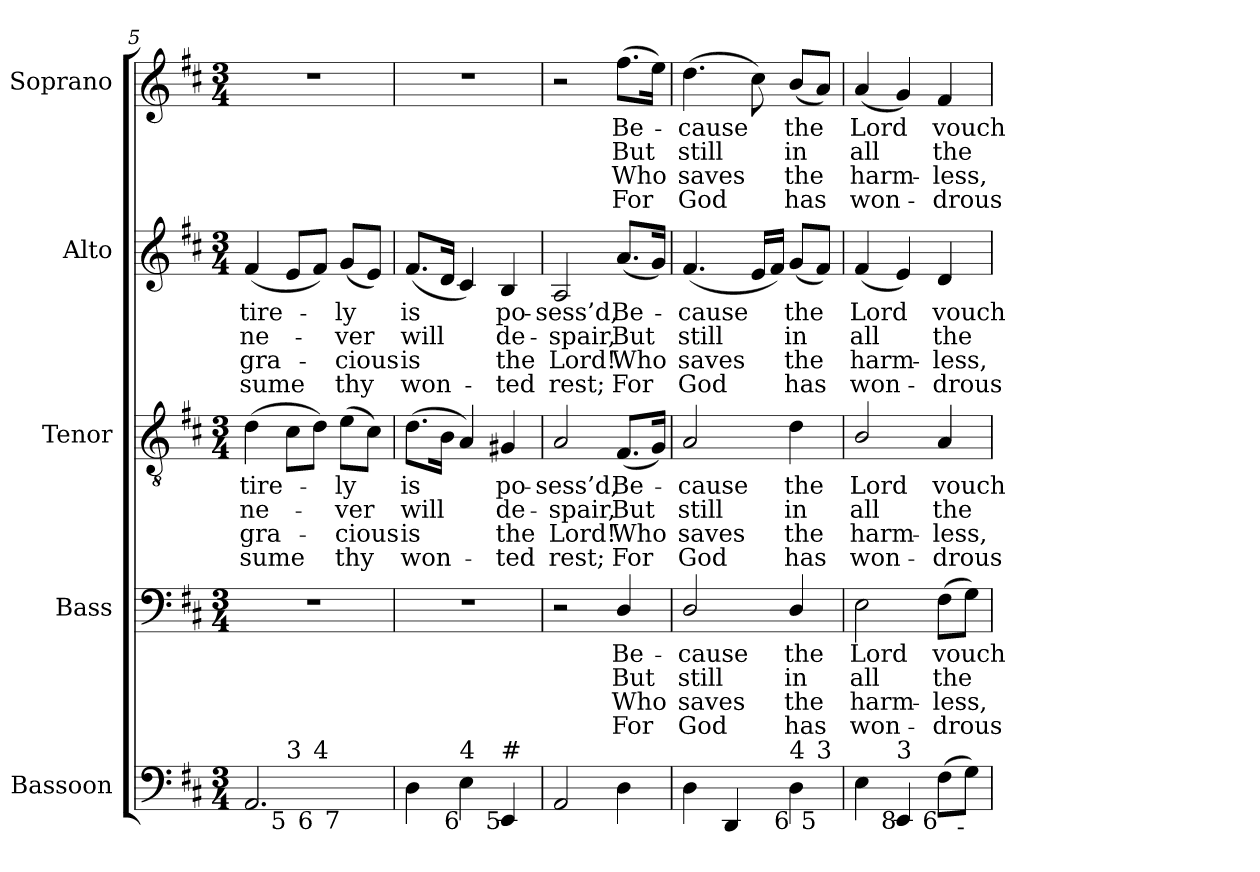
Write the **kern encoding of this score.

**kern	**kern	**text	**text	**text	**text	**kern	**text	**text	**text	**text	**kern	**text	**text	**text	**text	**kern	**text	**text	**text	**text
*part5	*part4	*part4	*part4	*part4	*part4	*part3	*part3	*part3	*part3	*part3	*part2	*part2	*part2	*part2	*part2	*part1	*part1	*part1	*part1	*part1
*staff5	*staff4	*staff4	*staff4	*staff4	*staff4	*staff3	*staff3	*staff3	*staff3	*staff3	*staff2	*staff2	*staff2	*staff2	*staff2	*staff1	*staff1	*staff1	*staff1	*staff1
*I"Bassoon	*I"Bass	*	*	*	*	*I"Tenor	*	*	*	*	*I"Alto	*	*	*	*	*I"Soprano	*	*	*	*
*I'Bsn.	*I'B.	*	*	*	*	*I'T.	*	*	*	*	*I'A.	*	*	*	*	*I'S.	*	*	*	*
*clefF4	*clefF4	*	*	*	*	*clefGv2	*	*	*	*	*clefG2	*	*	*	*	*clefG2	*	*	*	*
*	*	*	*	*	*	*ITrd7c12	*	*	*	*	*	*	*	*	*	*	*	*	*	*
*k[f#c#]	*k[f#c#]	*	*	*	*	*k[f#c#]	*	*	*	*	*k[f#c#]	*	*	*	*	*k[f#c#]	*	*	*	*
*D:	*D:	*	*	*	*	*D:	*	*	*	*	*D:	*	*	*	*	*D:	*	*	*	*
*M3/4	*M3/4	*	*	*	*	*M3/4	*	*	*	*	*M3/4	*	*	*	*	*M3/4	*	*	*	*
=5	=5	=5	=5	=5	=5	=5	=5	=5	=5	=5	=5	=5	=5	=5	=5	=5	=5	=5	=5	=5
!	!LO:N:vis=1	!	!	!	!	!	!	!	!	!	!	!	!	!	!	!	!	!	!	!
!	!	!	!	!	!	!	!LO:LY:b:color=#000000	!LO:LY:b:color=#000000	!LO:LY:b:color=#000000	!LO:LY:b:color=#000000	!	!	!	!	!	!	!	!	!	!
!LO:TX:b:rj:t=6	!	!	!	!	!	!	!	!	!	!	!	!	!	!	!	!	!	!	!	!
!LO:TX:t=4	!	!	!	!	!	!	!	!	!	!	!	!	!	!	!	!	!	!	!	!
!	!	!	!	!	!	!	!	!	!	!	!	!LO:LY:b:color=#000000	!LO:LY:b:color=#000000	!LO:LY:b:color=#000000	!LO:LY:b:color=#000000	!LO:N:vis=1	!	!	!	!
*^	*	*	*	*	*	*	*	*	*	*	*	*	*	*	*	*	*	*	*	*
*	*^	*	*	*	*	*	*	*	*	*	*	*	*	*	*	*	*	*	*	*	*
*	*	*^	*	*	*	*	*	*	*	*	*	*	*	*	*	*	*	*	*	*	*	*
2.AAi/	4ryy	4.ryy	2ryy	2.r	.	.	.	.	(4Di\	-tire-	ne-	-gra-	-sume	(4f#i/	-tire-	ne-	-gra-	-sume	2.r	.	.	.	.
!	!LO:TX:b:rj:t=5	!	!	!	!	!	!	!	!	!	!	!	!	!	!	!	!	!	!	!	!	!	!
!	!LO:TX:t=3	!	!	!	!	!	!	!	!	!	!	!	!	!	!	!	!	!	!	!	!	!	!
.	2ryy	.	.	.	.	.	.	.	8C#i\L	.	.	.	.	8ei/L	.	.	.	.	.	.	.	.	.
!	!	!LO:TX:b:rj:t=6	!	!	!	!	!	!	!	!	!	!	!	!	!	!	!	!	!	!	!	!	!
!	!	!LO:TX:t=4	!	!	!	!	!	!	!	!	!	!	!	!	!	!	!	!	!	!	!	!	!
.	.	4.ryy	.	.	.	.	.	.	8Di\J)	.	.	.	.	8f#i/J)	.	.	.	.	.	.	.	.	.
!	!	!	!	!	!	!	!	!	!	!LO:LY:b:color=#000000	!LO:LY:b:color=#000000	!LO:LY:b:color=#000000	!LO:LY:b:color=#000000	!	!	!	!	!	!	!	!	!	!
!	!	!	!LO:TX:b:rj:t=7	!	!	!	!	!	!	!	!	!	!	!	!	!	!	!	!	!	!	!	!
!	!	!	!	!	!	!	!	!	!	!	!	!	!	!	!LO:LY:b:color=#000000	!LO:LY:b:color=#000000	!LO:LY:b:color=#000000	!LO:LY:b:color=#000000	!	!	!	!	!
.	.	.	4ryy	.	.	.	.	.	(8Ei\L	-ly	-ver	cious	thy	(8gi/L	-ly	-ver	cious	thy	.	.	.	.	.
.	.	.	.	.	.	.	.	.	8C#i\J)	.	.	.	.	8ei/J)	.	.	.	.	.	.	.	.	.
=6	=6	=6	=6	=6	=6	=6	=6	=6	=6	=6	=6	=6	=6	=6	=6	=6	=6	=6	=6	=6	=6	=6	=6
!	!	!	!	!LO:N:vis=1	!	!	!	!	!	!	!	!	!	!	!	!	!	!	!	!	!	!	!
*v	*v	*v	*v	*	*	*	*	*	*	*	*	*	*	*	*	*	*	*	*	*	*	*	*
*^	*	*	*	*	*	*	*	*	*	*	*	*	*	*	*	*	*	*	*	*
*	*^	*	*	*	*	*	*	*	*	*	*	*	*	*	*	*	*	*	*	*	*
*	*	*^	*	*	*	*	*	*	*	*	*	*	*	*	*	*	*	*	*	*	*	*
!	!	!	!	!	!	!	!	!	!	!LO:LY:b:color=#000000	!LO:LY:b:color=#000000	!LO:LY:b:color=#000000	!LO:LY:b:color=#000000	!	!	!	!	!	!	!	!	!	!
*v	*v	*v	*v	*	*	*	*	*	*	*	*	*	*	*	*	*	*	*	*	*	*	*	*
*^	*	*	*	*	*	*	*	*	*	*	*	*	*	*	*	*	*	*	*	*
*	*^	*	*	*	*	*	*	*	*	*	*	*	*	*	*	*	*	*	*	*	*
*	*	*^	*	*	*	*	*	*	*	*	*	*	*	*	*	*	*	*	*	*	*	*
!	!	!	!	!	!	!	!	!	!	!	!	!	!	!	!LO:LY:b:color=#000000	!LO:LY:b:color=#000000	!LO:LY:b:color=#000000	!LO:LY:b:color=#000000	!LO:N:vis=1	!	!	!	!
*v	*v	*v	*v	*	*	*	*	*	*	*	*	*	*	*	*	*	*	*	*	*	*	*	*
4Di\	2.r	.	.	.	.	(8.Di\L	is	will	is	won-	(8.f#i/L	is	will	is	won-	2.r	.	.	.	.
.	.	.	.	.	.	16BBi\Jk	.	.	.	.	16di/Jk	.	.	.	.	.	.	.	.	.
!LO:TX:b:rj:t=6	!	!	!	!	!	!	!	!	!	!	!	!	!	!	!	!	!	!	!	!
!LO:TX:t=4	!	!	!	!	!	!	!	!	!	!	!	!	!	!	!	!	!	!	!	!
4Ei\	.	.	.	.	.	4AAi/)	.	.	.	.	4c#i/)	.	.	.	.	.	.	.	.	.
!	!	!	!	!	!	!	!LO:LY:b:color=#000000	!LO:LY:b:color=#000000	!LO:LY:b:color=#000000	!LO:LY:b:color=#000000	!	!	!	!	!	!	!	!	!	!
!LO:TX:b:rj:t=5	!	!	!	!	!	!	!	!	!	!	!	!	!	!	!	!	!	!	!	!
!LO:TX:t=#	!	!	!	!	!	!	!	!	!	!	!	!	!	!	!	!	!	!	!	!
!	!	!	!	!	!	!	!	!	!	!	!	!LO:LY:b:color=#000000	!LO:LY:b:color=#000000	!LO:LY:b:color=#000000	!LO:LY:b:color=#000000	!	!	!	!	!
4EEi/	.	.	.	.	.	4GG#Xi/	po-	de-	-the	ted	4Bi/	po-	de-	-the	ted	.	.	.	.	.
!!LO:LB:g=z
=7	=7	=7	=7	=7	=7	=7	=7	=7	=7	=7	=7	=7	=7	=7	=7	=7	=7	=7	=7	=7
!	!	!	!	!	!	!	!LO:LY:b:color=#000000	!LO:LY:b:color=#000000	!LO:LY:b:color=#000000	!LO:LY:b:color=#000000	!	!	!	!	!	!	!	!	!	!
!	!	!	!	!	!	!	!	!	!	!	!	!LO:LY:b:color=#000000	!LO:LY:b:color=#000000	!LO:LY:b:color=#000000	!LO:LY:b:color=#000000	!	!	!	!	!
2AAi/	2r	.	.	.	.	2AAi/	-sess’d,	-spair,	Lord!	rest;	2Ai/	-sess’d,	-spair,	Lord!	rest;	2r	.	.	.	.
!	!	!LO:LY:b:color=#000000	!LO:LY:b:color=#000000	!LO:LY:b:color=#000000	!LO:LY:b:color=#000000	!	!	!	!	!	!	!	!	!	!	!	!	!	!	!
!	!	!	!	!	!	!	!LO:LY:b:color=#000000	!LO:LY:b:color=#000000	!LO:LY:b:color=#000000	!LO:LY:b:color=#000000	!	!	!	!	!	!	!	!	!	!
!	!	!	!	!	!	!	!	!	!	!	!	!LO:LY:b:color=#000000	!LO:LY:b:color=#000000	!LO:LY:b:color=#000000	!LO:LY:b:color=#000000	!	!	!	!	!
!	!	!	!	!	!	!	!	!	!	!	!	!	!	!	!	!	!LO:LY:b:color=#000000	!LO:LY:b:color=#000000	!LO:LY:b:color=#000000	!LO:LY:b:color=#000000
4Di\	4Di/	Be-	But	Who	For	(8.FF#i/L	Be-	But	Who	For	(8.ai/L	Be-	But	Who	For	(8.ff#i\L	Be-	But	Who	For
.	.	.	.	.	.	16GGi/Jk)	.	.	.	.	16gi/Jk)	.	.	.	.	16eei\Jk)	.	.	.	.
=8	=8	=8	=8	=8	=8	=8	=8	=8	=8	=8	=8	=8	=8	=8	=8	=8	=8	=8	=8	=8
!	!	!LO:LY:b:color=#000000	!LO:LY:b:color=#000000	!LO:LY:b:color=#000000	!LO:LY:b:color=#000000	!	!	!	!	!	!	!	!	!	!	!	!	!	!	!
!	!	!	!	!	!	!	!LO:LY:b:color=#000000	!LO:LY:b:color=#000000	!LO:LY:b:color=#000000	!LO:LY:b:color=#000000	!	!	!	!	!	!	!	!	!	!
!	!	!	!	!	!	!	!	!	!	!	!	!LO:LY:b:color=#000000	!LO:LY:b:color=#000000	!LO:LY:b:color=#000000	!LO:LY:b:color=#000000	!	!	!	!	!
!	!	!	!	!	!	!	!	!	!	!	!	!	!	!	!	!	!LO:LY:b:color=#000000	!LO:LY:b:color=#000000	!LO:LY:b:color=#000000	!LO:LY:b:color=#000000
*^	*	*	*	*	*	*	*	*	*	*	*	*	*	*	*	*	*	*	*	*
4Di\	2ryy	2Di/	-cause	still	saves	God	2AAi/	-cause	still	saves	God	(4.f#i/	-cause	still	saves	God	(4.ddi\	-cause	still	saves	God
4DDi/	.	.	.	.	.	.	.	.	.	.	.	.	.	.	.	.	.	.	.	.	.
.	.	.	.	.	.	.	.	.	.	.	.	16ei/LL	.	.	.	.	8cc#i\)	.	.	.	.
.	.	.	.	.	.	.	.	.	.	.	.	16f#i/JJ)	.	.	.	.	.	.	.	.	.
!	!	!	!LO:LY:b:color=#000000	!LO:LY:b:color=#000000	!LO:LY:b:color=#000000	!LO:LY:b:color=#000000	!	!	!	!	!	!	!	!	!	!	!	!	!	!	!
!	!	!	!	!	!	!	!	!LO:LY:b:color=#000000	!LO:LY:b:color=#000000	!LO:LY:b:color=#000000	!LO:LY:b:color=#000000	!	!	!	!	!	!	!	!	!	!
!	!	!	!	!	!	!	!	!	!	!	!	!	!LO:LY:b:color=#000000	!LO:LY:b:color=#000000	!LO:LY:b:color=#000000	!LO:LY:b:color=#000000	!	!	!	!	!
!LO:TX:b:rj:t=6	!	!	!	!	!	!	!	!	!	!	!	!	!	!	!	!	!	!	!	!	!
!LO:TX:t=4	!	!	!	!	!	!	!	!	!	!	!	!	!	!	!	!	!	!	!	!	!
!	!	!	!	!	!	!	!	!	!	!	!	!	!	!	!	!	!	!LO:LY:b:color=#000000	!LO:LY:b:color=#000000	!LO:LY:b:color=#000000	!LO:LY:b:color=#000000
4Di\	8ryy	4Di/	the	in	the	has	4Di\	the	in	the	has	(8gi/L	the	in	the	has	(8bi/L	the	in	the	has
!	!LO:TX:b:rj:t=5	!	!	!	!	!	!	!	!	!	!	!	!	!	!	!	!	!	!	!	!
!	!LO:TX:t=3	!	!	!	!	!	!	!	!	!	!	!	!	!	!	!	!	!	!	!	!
.	8ryy	.	.	.	.	.	.	.	.	.	.	8f#i/J)	.	.	.	.	8ai/J)	.	.	.	.
*v	*v	*	*	*	*	*	*	*	*	*	*	*	*	*	*	*	*	*	*	*	*
=9	=9	=9	=9	=9	=9	=9	=9	=9	=9	=9	=9	=9	=9	=9	=9	=9	=9	=9	=9	=9
*^	*	*	*	*	*	*	*	*	*	*	*	*	*	*	*	*	*	*	*	*
!	!	!	!LO:LY:b:color=#000000	!LO:LY:b:color=#000000	!LO:LY:b:color=#000000	!LO:LY:b:color=#000000	!	!	!	!	!	!	!	!	!	!	!	!	!	!	!
*v	*v	*	*	*	*	*	*	*	*	*	*	*	*	*	*	*	*	*	*	*	*
*^	*	*	*	*	*	*	*	*	*	*	*	*	*	*	*	*	*	*	*	*
!	!	!	!	!	!	!	!	!LO:LY:b:color=#000000	!LO:LY:b:color=#000000	!LO:LY:b:color=#000000	!LO:LY:b:color=#000000	!	!	!	!	!	!	!	!	!	!
*v	*v	*	*	*	*	*	*	*	*	*	*	*	*	*	*	*	*	*	*	*	*
*^	*	*	*	*	*	*	*	*	*	*	*	*	*	*	*	*	*	*	*	*
!	!	!	!	!	!	!	!	!	!	!	!	!	!LO:LY:b:color=#000000	!LO:LY:b:color=#000000	!LO:LY:b:color=#000000	!LO:LY:b:color=#000000	!	!	!	!	!
*v	*v	*	*	*	*	*	*	*	*	*	*	*	*	*	*	*	*	*	*	*	*
*^	*	*	*	*	*	*	*	*	*	*	*	*	*	*	*	*	*	*	*	*
!LO:TX:b:rj:t=9	!	!	!	!	!	!	!	!	!	!	!	!	!	!	!	!	!	!	!	!	!
!LO:TX:t=4	!	!	!	!	!	!	!	!	!	!	!	!	!	!	!	!	!	!	!	!	!
!	!	!	!	!	!	!	!	!	!	!	!	!	!	!	!	!	!	!LO:LY:b:color=#000000	!LO:LY:b:color=#000000	!LO:LY:b:color=#000000	!LO:LY:b:color=#000000
*v	*v	*	*	*	*	*	*	*	*	*	*	*	*	*	*	*	*	*	*	*	*
4Ei\	2Ei\	Lord	all	harm-	-won-	2BBi/	Lord	all	harm-	-won-	(4f#i/	Lord	all	harm-	-won-	(4ai/	Lord	all	harm-	-won-
!LO:TX:b:rj:t=8	!	!	!	!	!	!	!	!	!	!	!	!	!	!	!	!	!	!	!	!
!LO:TX:t=3	!	!	!	!	!	!	!	!	!	!	!	!	!	!	!	!	!	!	!	!
4EEi/	.	.	.	.	.	.	.	.	.	.	4ei/)	.	.	.	.	4gi/)	.	.	.	.
!	!	!LO:LY:b:color=#000000	!LO:LY:b:color=#000000	!LO:LY:b:color=#000000	!LO:LY:b:color=#000000	!	!	!	!	!	!	!	!	!	!	!	!	!	!	!
!	!	!	!	!	!	!	!LO:LY:b:color=#000000	!LO:LY:b:color=#000000	!LO:LY:b:color=#000000	!LO:LY:b:color=#000000	!	!	!	!	!	!	!	!	!	!
!	!	!	!	!	!	!	!	!	!	!	!	!LO:LY:b:color=#000000	!LO:LY:b:color=#000000	!LO:LY:b:color=#000000	!LO:LY:b:color=#000000	!	!	!	!	!
!LO:TX:b:rj:t=6	!	!	!	!	!	!	!	!	!	!	!	!	!	!	!	!	!	!	!	!
!	!	!	!	!	!	!	!	!	!	!	!	!	!	!	!	!	!LO:LY:b:color=#000000	!LO:LY:b:color=#000000	!LO:LY:b:color=#000000	!LO:LY:b:color=#000000
(8F#i\L	(8F#i\L	vouch-	the	-less,	drous-	4AAi/	vouch-	the	-less,	drous-	4di/	vouch-	the	-less,	drous-	4f#i/	vouch-	the	-less,	drous-
!LO:TX:b:rj:t=-	!	!	!	!	!	!	!	!	!	!	!	!	!	!	!	!	!	!	!	!
8Gi\J)	8Gi\J)	.	.	.	.	.	.	.	.	.	.	.	.	.	.	.	.	.	.	.
=	=	=	=	=	=	=	=	=	=	=	=	=	=	=	=	=	=	=	=	=
*-	*-	*-	*-	*-	*-	*-	*-	*-	*-	*-	*-	*-	*-	*-	*-	*-	*-	*-	*-	*-
